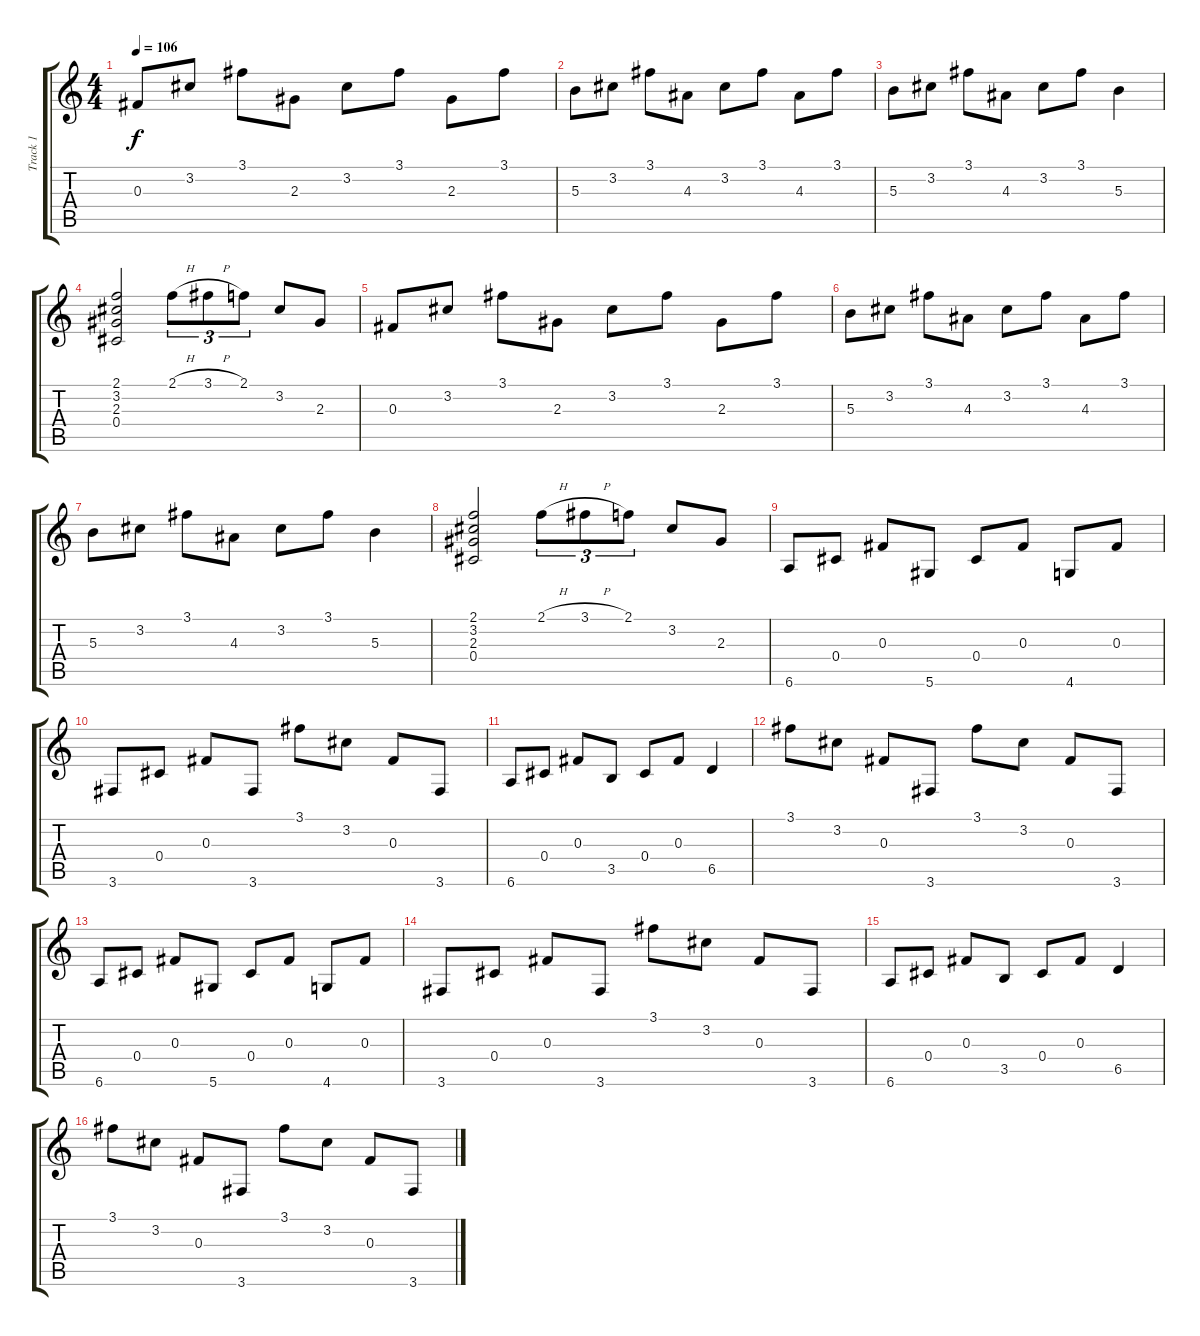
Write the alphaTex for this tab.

\track ("Track 1" "Track 1") {instrument acousticguitarsteel}
\staff {score tabs}
\tuning (Eb4 Bb3 Gb3 Db3 Ab2 Eb2) {hide}
\ts (4 4)
\tempo 106
\clef g2
\ks c
0.3.8{dy f} 3.2.8 3.1.8 2.3.8 3.2.8 3.1.8 2.3.8 3.1.8 |
5.3.8 3.2.8 3.1.8 4.3.8 3.2.8 3.1.8 4.3.8 3.1.8 |
5.3.8 3.2.8 3.1.8 4.3.8 3.2.8 3.1.8 5.3.4 |
(2.1 3.2 2.3 0.4).2 2.1{h}.8{tu (3 2)} 3.1{h}.8{tu (3 2)} 2.1.8{tu (3 2)} 3.2.8 2.3.8 |
0.3.8 3.2.8 3.1.8 2.3.8 3.2.8 3.1.8 2.3.8 3.1.8 |
5.3.8 3.2.8 3.1.8 4.3.8 3.2.8 3.1.8 4.3.8 3.1.8 |
5.3.8 3.2.8 3.1.8 4.3.8 3.2.8 3.1.8 5.3.4 |
(2.1 3.2 2.3 0.4).2 2.1{h}.8{tu (3 2)} 3.1{h}.8{tu (3 2)} 2.1.8{tu (3 2)} 3.2.8 2.3.8 |
6.6.8 0.4.8 0.3.8 5.6.8 0.4.8 0.3.8 4.6.8 0.3.8 |
3.6.8 0.4.8 0.3.8 3.6.8 3.1.8 3.2.8 0.3.8 3.6.8 |
6.6.8 0.4.8 0.3.8 3.5.8 0.4.8 0.3.8 6.5.4 |
3.1.8 3.2.8 0.3.8 3.6.8 3.1.8 3.2.8 0.3.8 3.6.8 |
6.6.8 0.4.8 0.3.8 5.6.8 0.4.8 0.3.8 4.6.8 0.3.8 |
3.6.8 0.4.8 0.3.8 3.6.8 3.1.8 3.2.8 0.3.8 3.6.8 |
6.6.8 0.4.8 0.3.8 3.5.8 0.4.8 0.3.8 6.5.4 |
3.1.8 3.2.8 0.3.8 3.6.8 3.1.8 3.2.8 0.3.8 3.6.8
